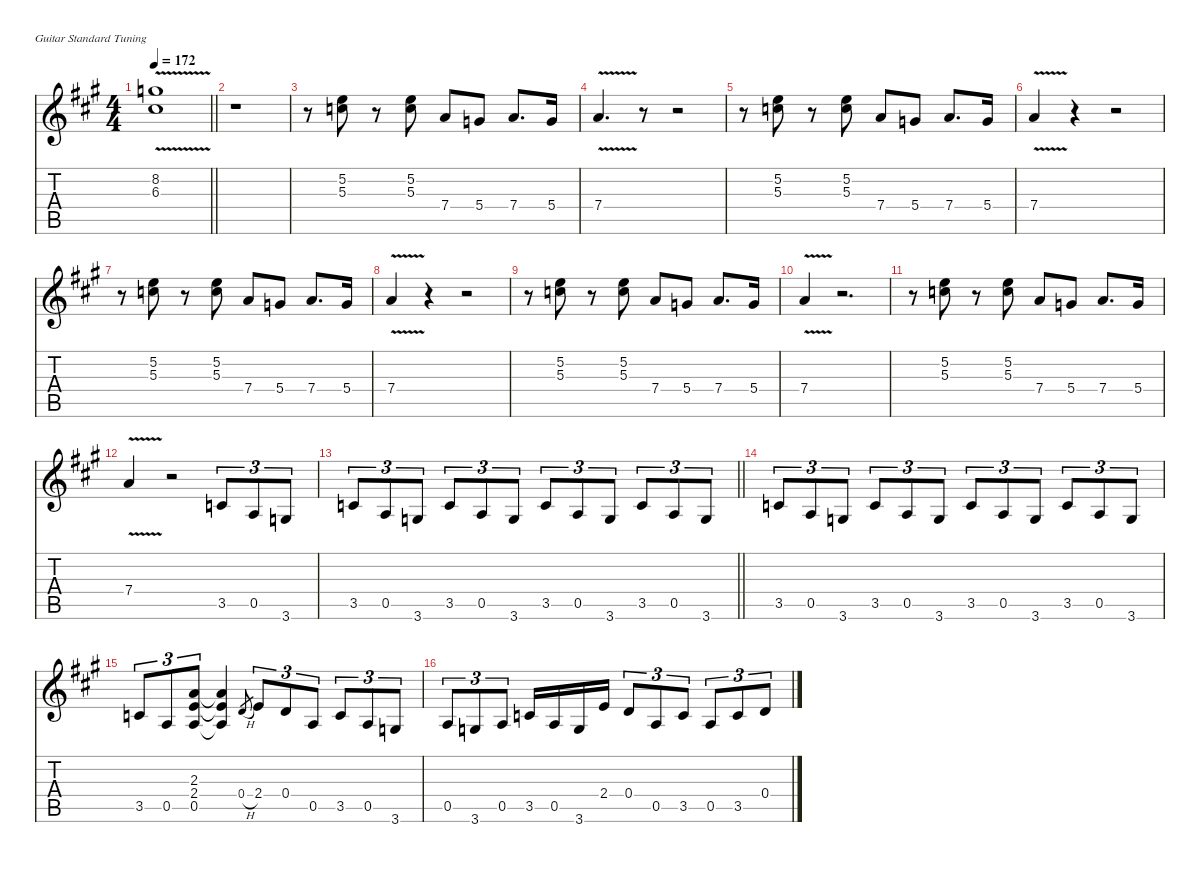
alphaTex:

\defaultSystemsLayout 4
\hideDynamics
\bracketExtendMode nobrackets
\singleTrackTrackNamePolicy hidden
\multiTrackTrackNamePolicy hidden
\firstSystemTrackNameMode fullname
\firstSystemTrackNameOrientation horizontal
\otherSystemsTrackNameOrientation horizontal
\track ("Guitar 2" "dist.guit.") {instrument distortionguitar}
\staff {score tabs}
\tuning (E4 B3 G3 D3 A2 E2)
\ts (4 4)
\tempo 172
\clef g2
\barLineRight lightlight
\ks a
(8.2{v t acc forcenatural} 6.3{v t acc #}).1{dy f beam Down} |
r.1{beam Down} |
r.8{beam Down} (5.2{acc forcenatural} 5.3{acc forcenatural}).8{beam Down} r.8{beam Down} (5.2{acc forcenatural} 5.3{acc forcenatural}).8{beam Down} 7.4{acc forcenatural}.8{beam Up} 5.4{acc forcenatural}.8{beam Up} 7.4{acc forcenatural}.8{d beam Up} 5.4{acc forcenatural}.16{beam Up} |
7.4{v acc forcenatural}.4{d beam Up} r.8{beam Up} r.2{beam Up} |
r.8{beam Down} (5.2{acc forcenatural} 5.3{acc forcenatural}).8{beam Down} r.8{beam Down} (5.2{acc forcenatural} 5.3{acc forcenatural}).8{beam Down} 7.4{acc forcenatural}.8{beam Up} 5.4{acc forcenatural}.8{beam Up} 7.4{acc forcenatural}.8{d beam Up} 5.4{acc forcenatural}.16{beam Up} |
7.4{v acc forcenatural}.4{beam Up} r.4{beam Up} r.2{beam Up} |
r.8{beam Down} (5.2{acc forcenatural} 5.3{acc forcenatural}).8{beam Down} r.8{beam Down} (5.2{acc forcenatural} 5.3{acc forcenatural}).8{beam Down} 7.4{acc forcenatural}.8{beam Up} 5.4{acc forcenatural}.8{beam Up} 7.4{acc forcenatural}.8{d beam Up} 5.4{acc forcenatural}.16{beam Up} |
7.4{v acc forcenatural}.4{beam Up} r.4{beam Up} r.2{beam Up} |
r.8{beam Down} (5.2{acc forcenatural} 5.3{acc forcenatural}).8{beam Down} r.8{beam Down} (5.2{acc forcenatural} 5.3{acc forcenatural}).8{beam Down} 7.4{acc forcenatural}.8{beam Up} 5.4{acc forcenatural}.8{beam Up} 7.4{acc forcenatural}.8{d beam Up} 5.4{acc forcenatural}.16{beam Up} |
7.4{v acc forcenatural}.4{beam Up} r.2{d beam Up} |
r.8{beam Down} (5.2{acc forcenatural} 5.3{acc forcenatural}).8{beam Down} r.8{beam Down} (5.2{acc forcenatural} 5.3{acc forcenatural}).8{beam Down} 7.4{acc forcenatural}.8{beam Up} 5.4{acc forcenatural}.8{beam Up} 7.4{acc forcenatural}.8{d beam Up} 5.4{acc forcenatural}.16{beam Up} |
7.4{v acc forcenatural}.4{beam Up} r.2{beam Up} 3.5{acc forcenatural}.8{tu (3 2) beam Up} 0.5{acc forcenatural}.8{tu (3 2) beam Up} 3.6{acc forcenatural}.8{tu (3 2) beam Up} |
\barLineRight lightlight
3.5{acc forcenatural}.8{tu (3 2) beam Up} 0.5{acc forcenatural}.8{tu (3 2) beam Up} 3.6{acc forcenatural}.8{tu (3 2) beam Up} 3.5{acc forcenatural}.8{tu (3 2) beam Up} 0.5{acc forcenatural}.8{tu (3 2) beam Up} 3.6{acc forcenatural}.8{tu (3 2) beam Up} 3.5{acc forcenatural}.8{tu (3 2) beam Up} 0.5{acc forcenatural}.8{tu (3 2) beam Up} 3.6{acc forcenatural}.8{tu (3 2) beam Up} 3.5{acc forcenatural}.8{tu (3 2) beam Up} 0.5{acc forcenatural}.8{tu (3 2) beam Up} 3.6{acc forcenatural}.8{tu (3 2) beam Up} |
3.5{acc forcenatural}.8{tu (3 2) beam Up} 0.5{acc forcenatural}.8{tu (3 2) beam Up} 3.6{acc forcenatural}.8{tu (3 2) beam Up} 3.5{acc forcenatural}.8{tu (3 2) beam Up} 0.5{acc forcenatural}.8{tu (3 2) beam Up} 3.6{acc forcenatural}.8{tu (3 2) beam Up} 3.5{acc forcenatural}.8{tu (3 2) beam Up} 0.5{acc forcenatural}.8{tu (3 2) beam Up} 3.6{acc forcenatural}.8{tu (3 2) beam Up} 3.5{acc forcenatural}.8{tu (3 2) beam Up} 0.5{acc forcenatural}.8{tu (3 2) beam Up} 3.6{acc forcenatural}.8{tu (3 2) beam Up} |
3.5{acc forcenatural}.8{tu (3 2) beam Up} 0.5{acc forcenatural}.8{tu (3 2) beam Up} (2.3{acc forcenatural} 2.4{acc forcenatural} 0.5{acc forcenatural}).8{tu (3 2) beam Up} (2.3{t acc forcenatural} 2.4{t acc forcenatural} 0.5{t acc forcenatural}).4{beam Up} 0.4{h acc forcenatural}.8{gr dy mf beam Up} 2.4{acc forcenatural}.8{tu (3 2) dy f beam Up} 0.4{acc forcenatural}.8{tu (3 2) beam Up} 0.5{acc forcenatural}.8{tu (3 2) beam Up} 3.5{acc forcenatural}.8{tu (3 2) beam Up} 0.5{acc forcenatural}.8{tu (3 2) beam Up} 3.6{acc forcenatural}.8{tu (3 2) beam Up} |
0.5{acc forcenatural}.8{tu (3 2) beam Up} 3.6{acc forcenatural}.8{tu (3 2) beam Up} 0.5{acc forcenatural}.8{tu (3 2) beam Up} 3.5{acc forcenatural}.16{beam Up} 0.5{acc forcenatural}.16{beam Up} 3.6{acc forcenatural}.16{beam Up} 2.4{acc forcenatural}.16{beam Up} 0.4{acc forcenatural}.8{tu (3 2) beam Up} 0.5{acc forcenatural}.8{tu (3 2) beam Up} 3.5{acc forcenatural}.8{tu (3 2) beam Up} 0.5{acc forcenatural}.8{tu (3 2) beam Up} 3.5{acc forcenatural}.8{tu (3 2) beam Up} 0.4{acc forcenatural}.8{tu (3 2) beam Up}
